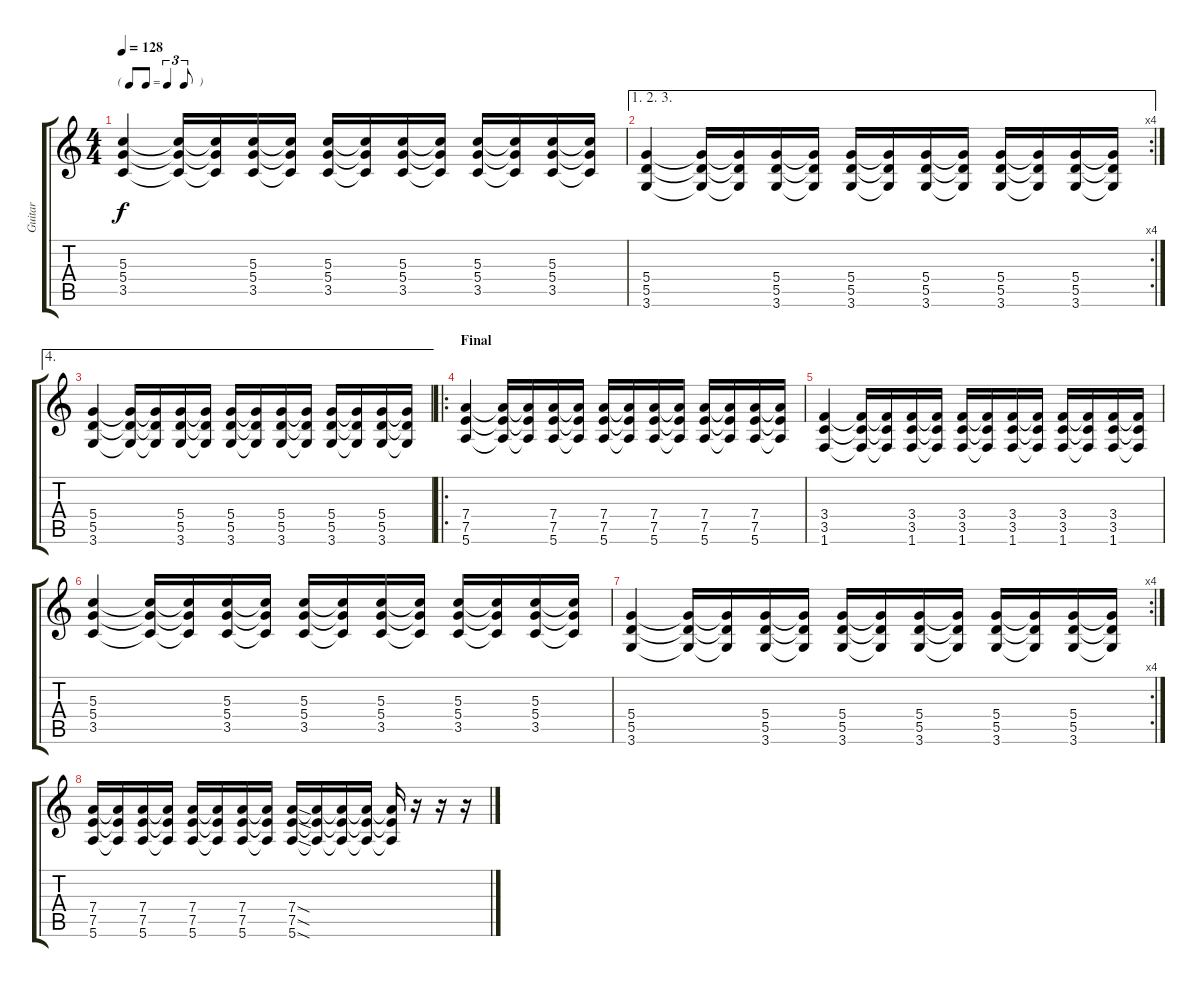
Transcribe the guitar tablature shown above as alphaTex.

\track ("Guitar" "Guitar") {instrument distortionguitar}
\staff {score tabs}
\tuning (E4 B3 G3 D3 A2 E2) {hide}
\ts (4 4)
\tf triplet8th
\tempo 128
\clef g2
\ks c
(5.3 5.4 3.5).4{dy f} (5.3{t} 5.4{t} 3.5{t}).16 (5.3{t} 5.4{t} 3.5{t}).16 (5.3 5.4 3.5).16 (5.3{t} 5.4{t} 3.5{t}).16 (5.3 5.4 3.5).16 (5.3{t} 5.4{t} 3.5{t}).16 (5.3 5.4 3.5).16 (5.3{t} 5.4{t} 3.5{t}).16 (5.3 5.4 3.5).16 (5.3{t} 5.4{t} 3.5{t}).16 (5.3 5.4 3.5).16 (5.3{t} 5.4{t} 3.5{t}).16 |
\ae (1 2 3)
\rc 4
(5.4 5.5 3.6).4 (5.4{t} 5.5{t} 3.6{t}).16 (5.4{t} 5.5{t} 3.6{t}).16 (5.4 5.5 3.6).16 (5.4{t} 5.5{t} 3.6{t}).16 (5.4 5.5 3.6).16 (5.4{t} 5.5{t} 3.6{t}).16 (5.4 5.5 3.6).16 (5.4{t} 5.5{t} 3.6{t}).16 (5.4 5.5 3.6).16 (5.4{t} 5.5{t} 3.6{t}).16 (5.4 5.5 3.6).16 (5.4{t} 5.5{t} 3.6{t}).16 |
\ae 4
(5.4 5.5 3.6).4 (5.4{t} 5.5{t} 3.6{t}).16 (5.4{t} 5.5{t} 3.6{t}).16 (5.4 5.5 3.6).16 (5.4{t} 5.5{t} 3.6{t}).16 (5.4 5.5 3.6).16 (5.4{t} 5.5{t} 3.6{t}).16 (5.4 5.5 3.6).16 (5.4{t} 5.5{t} 3.6{t}).16 (5.4 5.5 3.6).16 (5.4{t} 5.5{t} 3.6{t}).16 (5.4 5.5 3.6).16 (5.4{t} 5.5{t} 3.6{t}).16 |
\ro
\section ("" "Final ")
(7.4 7.5 5.6).4{instrument distortionguitar} (7.4{t} 7.5{t} 5.6{t}).16 (7.4{t} 7.5{t} 5.6{t}).16 (7.4 7.5 5.6).16 (7.4{t} 7.5{t} 5.6{t}).16 (7.4 7.5 5.6).16 (7.4{t} 7.5{t} 5.6{t}).16 (7.4 7.5 5.6).16 (7.4{t} 7.5{t} 5.6{t}).16 (7.4 7.5 5.6).16 (7.4{t} 7.5{t} 5.6{t}).16 (7.4 7.5 5.6).16 (7.4{t} 7.5{t} 5.6{t}).16 |
(3.4 3.5 1.6).4 (3.4{t} 3.5{t} 1.6{t}).16 (3.4{t} 3.5{t} 1.6{t}).16 (3.4 3.5 1.6).16 (3.4{t} 3.5{t} 1.6{t}).16 (3.4 3.5 1.6).16 (3.4{t} 3.5{t} 1.6{t}).16 (3.4 3.5 1.6).16 (3.4{t} 3.5{t} 1.6{t}).16 (3.4 3.5 1.6).16 (3.4{t} 3.5{t} 1.6{t}).16 (3.4 3.5 1.6).16 (3.4{t} 3.5{t} 1.6{t}).16 |
(5.3 5.4 3.5).4 (5.3{t} 5.4{t} 3.5{t}).16 (5.3{t} 5.4{t} 3.5{t}).16 (5.3 5.4 3.5).16 (5.3{t} 5.4{t} 3.5{t}).16 (5.3 5.4 3.5).16 (5.3{t} 5.4{t} 3.5{t}).16 (5.3 5.4 3.5).16 (5.3{t} 5.4{t} 3.5{t}).16 (5.3 5.4 3.5).16 (5.3{t} 5.4{t} 3.5{t}).16 (5.3 5.4 3.5).16 (5.3{t} 5.4{t} 3.5{t}).16 |
\rc 4
(5.4 5.5 3.6).4 (5.4{t} 5.5{t} 3.6{t}).16 (5.4{t} 5.5{t} 3.6{t}).16 (5.4 5.5 3.6).16 (5.4{t} 5.5{t} 3.6{t}).16 (5.4 5.5 3.6).16 (5.4{t} 5.5{t} 3.6{t}).16 (5.4 5.5 3.6).16 (5.4{t} 5.5{t} 3.6{t}).16 (5.4 5.5 3.6).16 (5.4{t} 5.5{t} 3.6{t}).16 (5.4 5.5 3.6).16 (5.4{t} 5.5{t} 3.6{t}).16 |
(7.4 7.5 5.6).16 (7.4{t} 7.5{t} 5.6{t}).16 (7.4 7.5 5.6).16 (7.4{t} 7.5{t} 5.6{t}).16 (7.4 7.5 5.6).16 (7.4{t} 7.5{t} 5.6{t}).16 (7.4 7.5 5.6).16 (7.4{t} 7.5{t} 5.6{t}).16 (7.4{sod} 7.5{sod} 5.6{sod}).16 (7.4{t} 7.5{t} 5.6{t}).16 (7.4{t} 7.5{t} 5.6{t}).16 (7.4{t} 7.5{t} 5.6{t}).16 (7.4{t} 7.5{t} 5.6{t}).16 r.16 r.16 r.16
